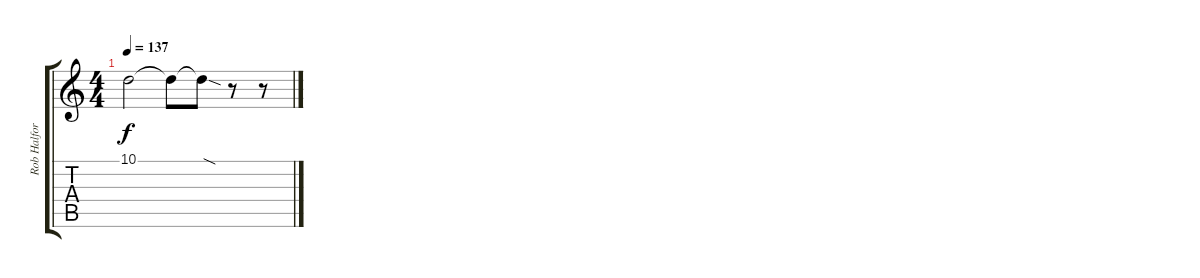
\track ("Rob Halford" "Rob Halfor") {instrument violin}
\staff {score tabs}
\tuning (E4 B3 G3 D3 A2 E2) {hide}
\ts (4 4)
\tempo 137
\clef g2
\ks c
10.1{t}.2{dy f} 10.1{t}.8 10.1{sod t}.8 r.8 r.8
